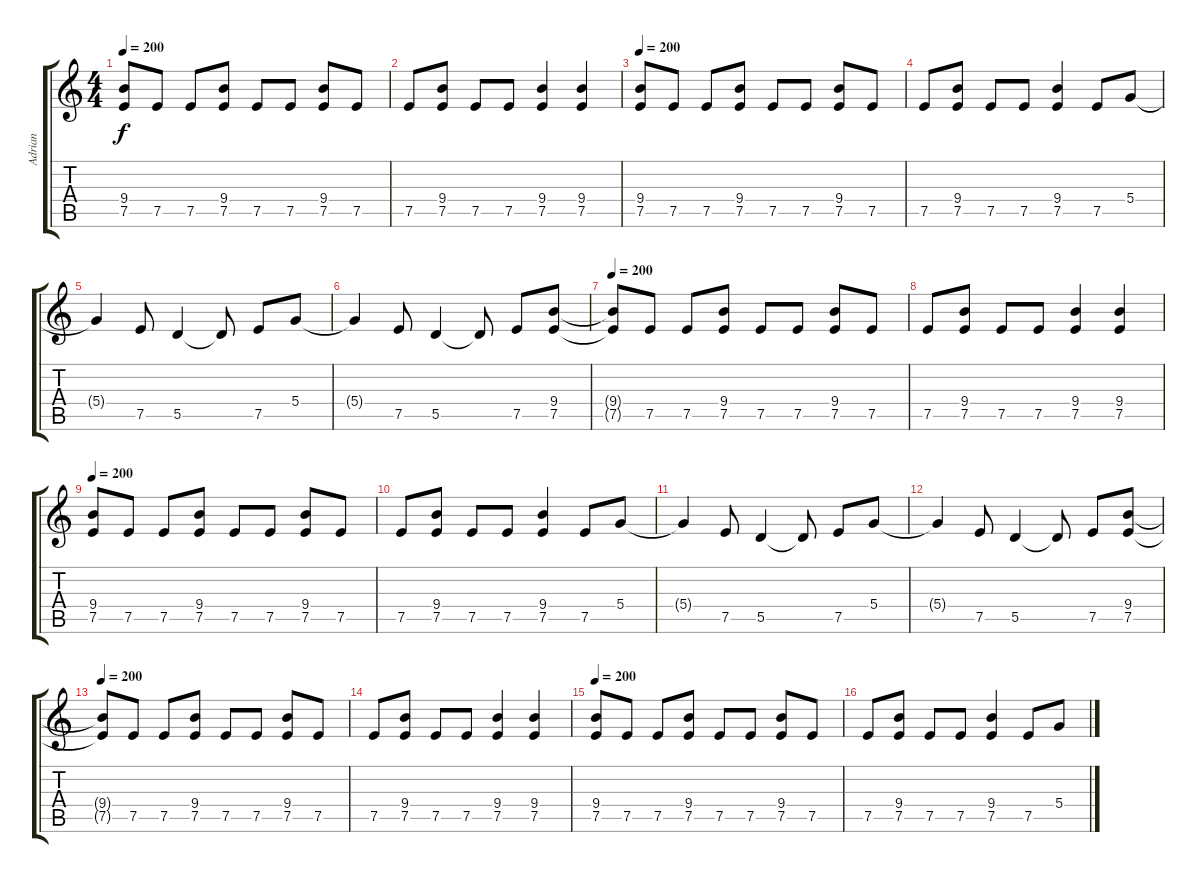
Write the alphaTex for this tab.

\track ("Adrian" "Adrian") {instrument distortionguitar}
\staff {score tabs}
\tuning (E4 B3 G3 D3 A2 E2) {hide}
\ts (4 4)
\tempo 200
\clef g2
\ks c
(9.4 7.5).8{dy f volume 9} 7.5.8 7.5.8 (9.4 7.5).8 7.5.8 7.5.8 (9.4 7.5).8 7.5.8 |
7.5.8 (9.4 7.5).8 7.5.8 7.5.8 (9.4 7.5).4 (9.4 7.5).4 |
\tempo 200
(9.4 7.5).8 7.5.8 7.5.8 (9.4 7.5).8 7.5.8 7.5.8 (9.4 7.5).8 7.5.8 |
7.5.8 (9.4 7.5).8 7.5.8 7.5.8 (9.4 7.5).4 7.5.8 5.4.8 |
5.4{t}.4 7.5.8 5.5.4 5.5{t}.8 7.5.8 5.4.8 |
5.4{t}.4 7.5.8 5.5.4 5.5{t}.8 7.5.8 (9.4 7.5).8 |
\tempo 200
(9.4{t} 7.5{t}).8 7.5.8 7.5.8 (9.4 7.5).8 7.5.8 7.5.8 (9.4 7.5).8 7.5.8 |
7.5.8 (9.4 7.5).8 7.5.8 7.5.8 (9.4 7.5).4 (9.4 7.5).4 |
\tempo 200
(9.4 7.5).8 7.5.8 7.5.8 (9.4 7.5).8 7.5.8 7.5.8 (9.4 7.5).8 7.5.8 |
7.5.8 (9.4 7.5).8 7.5.8 7.5.8 (9.4 7.5).4 7.5.8 5.4.8 |
5.4{t}.4 7.5.8 5.5.4 5.5{t}.8 7.5.8 5.4.8 |
5.4{t}.4 7.5.8 5.5.4 5.5{t}.8 7.5.8 (9.4 7.5).8 |
\tempo 200
(9.4{t} 7.5{t}).8 7.5.8 7.5.8 (9.4 7.5).8 7.5.8 7.5.8 (9.4 7.5).8 7.5.8 |
7.5.8 (9.4 7.5).8 7.5.8 7.5.8 (9.4 7.5).4 (9.4 7.5).4 |
\tempo 200
(9.4 7.5).8 7.5.8 7.5.8 (9.4 7.5).8 7.5.8 7.5.8 (9.4 7.5).8 7.5.8 |
7.5.8 (9.4 7.5).8 7.5.8 7.5.8 (9.4 7.5).4 7.5.8 5.4.8
